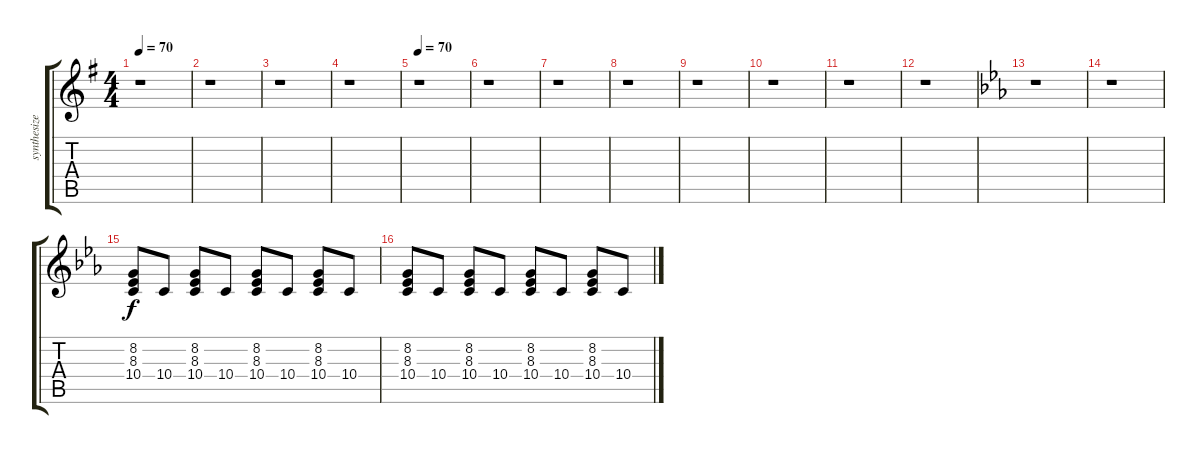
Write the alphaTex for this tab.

\track ("synthesizer" "synthesize") {instrument synthstrings1}
\staff {score tabs}
\tuning (E4 B3 G3 D3 A2 E2) {hide}
\ts (4 4)
\tempo 70
\clef g2
\ks g
r.1{dy f instrument synthstrings1} |
r.1 |
r.1 |
r.1 |
\tempo 70
r.1 |
r.1 |
r.1 |
r.1 |
r.1 |
r.1 |
r.1 |
r.1 |
\ks eb
r.1 |
r.1 |
(8.2 8.3 10.4).8 10.4.8 (8.2 8.3 10.4).8 10.4.8 (8.2 8.3 10.4).8 10.4.8 (8.2 8.3 10.4).8 10.4.8 |
(8.2 8.3 10.4).8 10.4.8 (8.2 8.3 10.4).8 10.4.8 (8.2 8.3 10.4).8 10.4.8 (8.2 8.3 10.4).8 10.4.8
